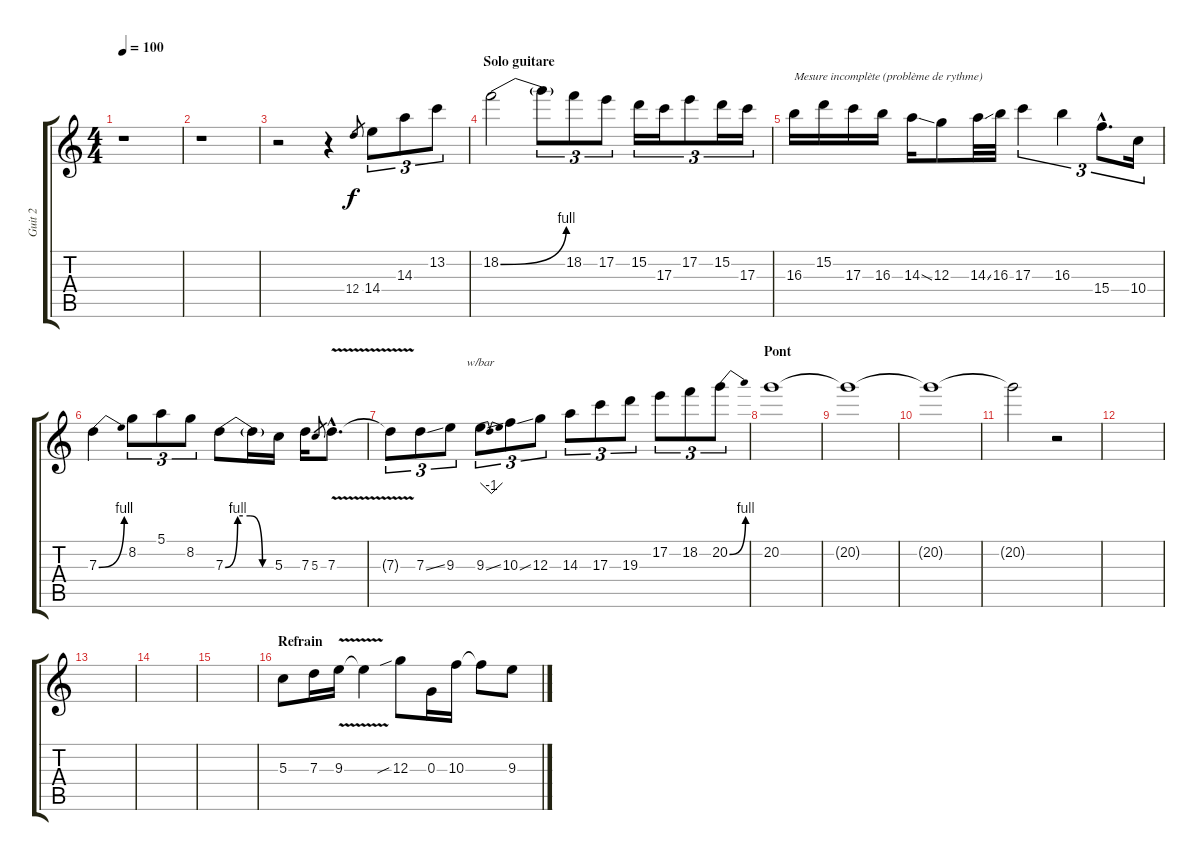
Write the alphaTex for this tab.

\track ("Guit 2" "Guit 2") {instrument electricguitarclean}
\staff {score tabs}
\tuning (E4 B3 G3 D3 A2 E2) {hide}
\ts (4 4)
\tempo 100
\clef g2
\ks c
r.1{dy f} |
r.1 |
r.2{volume 15 instrument overdrivenguitar} r.4 12.4.8{gr} 14.4.8{tu (3 2)} 14.3.8{tu (3 2)} 13.2.8{tu (3 2)} |
\section ("" "Solo guitare")
18.2{be (bend 0 0 60 4)}.2 18.2{t}.8{tu (3 2)} 18.2.8{tu (3 2)} 17.2.8{tu (3 2)} 15.2.16{tu (3 2)} 17.3.16{tu (3 2)} 17.2.8{tu (3 2)} 15.2.16{tu (3 2)} 17.3.16{tu (3 2)} |
16.3.16{txt "Mesure incomplète (problème de rythme)"} 15.2.16 17.3.16 16.3.16 14.3{ss}.16 12.3.8 14.3{ss}.32 16.3.32 17.3.4{tu (3 2)} 16.3.4{tu (3 2)} 15.4{hac}.8{d tu (3 2)} 10.4.16{tu (3 2)} |
7.3{be (bend 0 0 60 4)}.4 8.2.8{tu (3 2)} 5.1.8{tu (3 2)} 8.2.8{tu (3 2)} 7.3{be (custom 0 0 15 4 30 4 45 0 60 0)}.8 7.3{t}.16 5.3.16 7.3.16 5.3.8{gr} 7.3{v hac}.8{d} |
7.3{t}.8{tu (3 2)} 7.3{ss}.8{tu (3 2)} 9.3.8{tu (3 2)} 9.3{ss}.8{tu (3 2) tbe (dip default 0 0 30 -4 60 0)} 10.3{ss}.8{tu (3 2)} 12.3.8{tu (3 2)} 14.3.8{tu (3 2)} 17.3.8{tu (3 2)} 19.3.8{tu (3 2)} 17.2.8{tu (3 2)} 18.2.8{tu (3 2)} 20.2{be (bend 0 0 60 4)}.8{tu (3 2)} |
\section ("" "Pont")
20.2.1{volume 3} |
20.2{t}.1 |
20.2{t}.1 |
20.2{t}.2 r.2{volume 11 instrument electricguitarclean} |
|
|
|
|
\section ("" "Refrain")
5.3.8 7.3.16 9.3{v}.16 9.3{t}.4 12.3{sib}.8 0.3.16 10.3.16 10.3{t}.8 9.3.8
